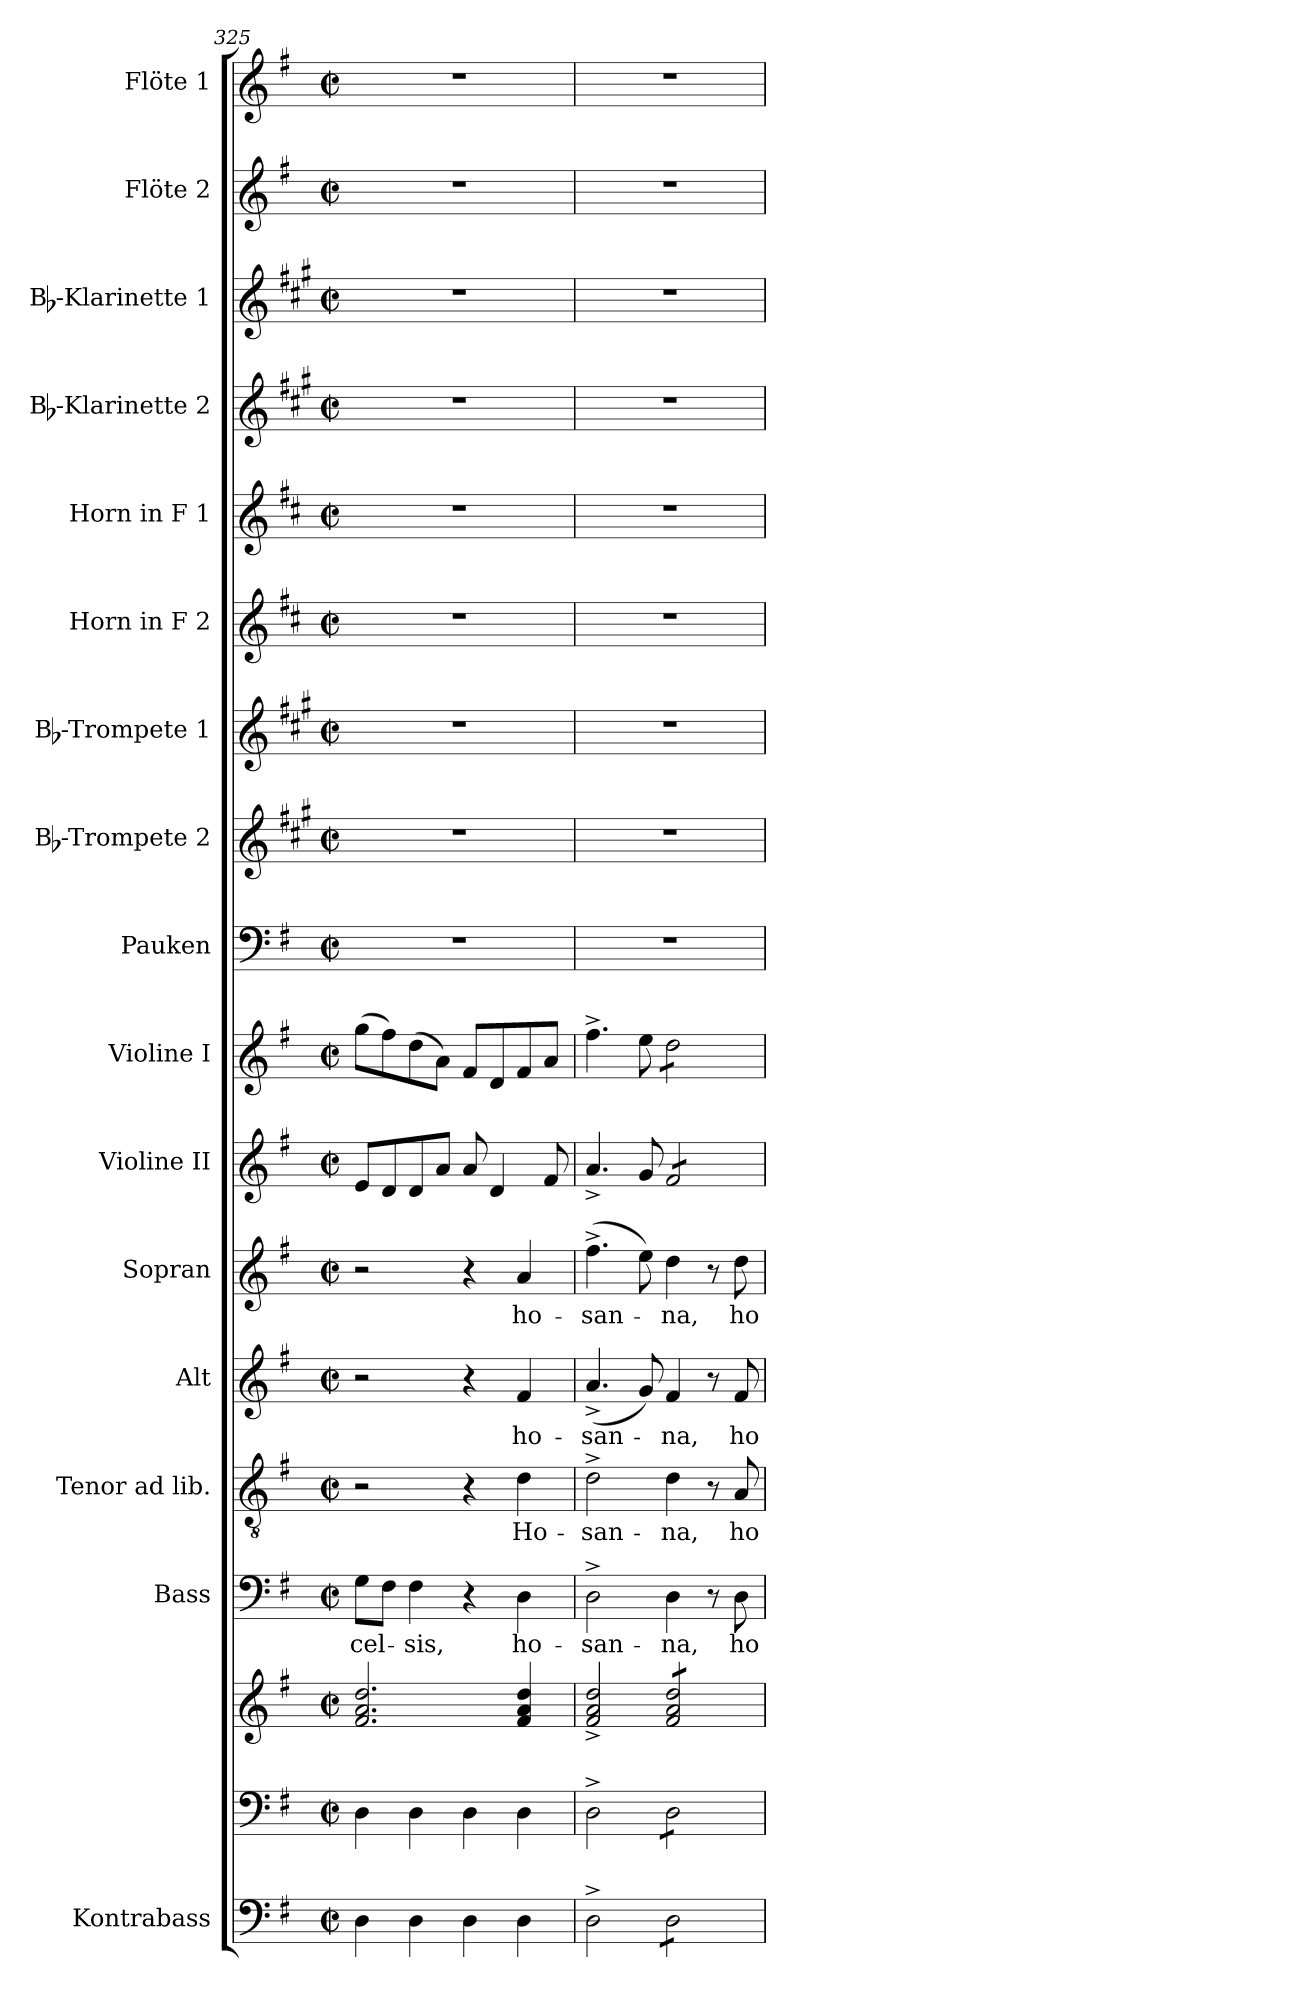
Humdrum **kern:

**kern	**kern	**kern	**kern	**text	**kern	**text	**kern	**text	**kern	**text	**kern	**kern	**kern	**kern	**kern	**kern	**kern	**kern	**kern	**kern	**kern
*part17	*part16	*part16	*part15	*part15	*part14	*part14	*part13	*part13	*part12	*part12	*part11	*part10	*part9	*part8	*part7	*part6	*part5	*part4	*part3	*part2	*part1
*staff18	*staff17	*staff16	*staff15	*staff15	*staff14	*staff14	*staff13	*staff13	*staff12	*staff12	*staff11	*staff10	*staff9	*staff8	*staff7	*staff6	*staff5	*staff4	*staff3	*staff2	*staff1
*I"Kontrabass	*	*	*I"Bass	*	*I"Tenor ad lib.	*	*I"Alt	*	*I"Sopran	*	*I"Violine II	*I"Violine I	*I"Pauken	*I"Bb-Trompete 2	*I"Bb-Trompete 1	*I"Horn in F 2	*I"Horn in F 1	*I"Bb-Klarinette 2	*I"Bb-Klarinette 1	*I"Flöte 2	*I"Flöte 1
*I'Kb.	*	*	*I'B.	*	*I'T.	*	*I'A.	*	*I'S.	*	*I'Vl. II	*I'Vl. I	*I'Pk.	*I'Bb Trp. 2	*I'Bb Trp. 1	*	*	*I'Bb Kl. 2	*I'Bb Kl. 1	*I'Fl. 2	*I'Fl. 1
*clefF4	*clefF4	*clefG2	*clefF4	*	*clefGv2	*	*clefG2	*	*clefG2	*	*clefG2	*clefG2	*clefF4	*clefG2	*clefG2	*clefG2	*clefG2	*clefG2	*clefG2	*clefG2	*clefG2
*ITrd7c12	*	*	*	*	*	*	*	*	*	*	*	*	*	*ITrd1c2	*ITrd1c2	*ITrd4c7	*ITrd4c7	*ITrd1c2	*ITrd1c2	*	*
*k[f#]	*k[f#]	*k[f#]	*k[f#]	*	*k[f#]	*	*k[f#]	*	*k[f#]	*	*k[f#]	*k[f#]	*k[f#]	*k[f#]	*k[f#]	*k[f#]	*k[f#]	*k[f#]	*k[f#]	*k[f#]	*k[f#]
*G:	*G:	*G:	*G:	*	*G:	*	*G:	*	*G:	*	*G:	*G:	*G:	*G:	*G:	*G:	*G:	*G:	*G:	*G:	*G:
*M2/2	*M2/2	*M2/2	*M2/2	*	*M2/2	*	*M2/2	*	*M2/2	*	*M2/2	*M2/2	*M2/2	*M2/2	*M2/2	*M2/2	*M2/2	*M2/2	*M2/2	*M2/2	*M2/2
*met(c|)	*met(c|)	*met(c|)	*met(c|)	*	*met(c|)	*	*met(c|)	*	*met(c|)	*	*met(c|)	*met(c|)	*met(c|)	*met(c|)	*met(c|)	*met(c|)	*met(c|)	*met(c|)	*met(c|)	*met(c|)	*met(c|)
=325	=325	=325	=325	=325	=325	=325	=325	=325	=325	=325	=325	=325	=325	=325	=325	=325	=325	=325	=325	=325	=325
!	!	!	!	!LO:LY:b	!	!	!	!	!	!	!	!	!	!	!	!	!	!	!	!	!
4DD\	4D\	2.f#/ 2.a/ 2.dd/	8G\L	-cel-	2r	.	2r	.	2r	.	8e/L	(>8gg\L	1r	1r	1r	1r	1r	1r	1r	1r	1r
.	.	.	8F#\J	.	.	.	.	.	.	.	8d/	8ff#\)	.	.	.	.	.	.	.	.	.
!	!	!	!	!LO:LY:b	!	!	!	!	!	!	!	!	!	!	!	!	!	!	!	!	!
4DD\	4D\	.	4F#\	-sis,	.	.	.	.	.	.	8d/	(>8dd\	.	.	.	.	.	.	.	.	.
.	.	.	.	.	.	.	.	.	.	.	8a/J	8a\J)	.	.	.	.	.	.	.	.	.
4DD\	4D\	.	4r	.	4r	.	4r	.	4r	.	8a/	8f#/L	.	.	.	.	.	.	.	.	.
.	.	.	.	.	.	.	.	.	.	.	4d/	8d/	.	.	.	.	.	.	.	.	.
!	!	!	!	!LO:LY:b	!	!LO:LY:b	!	!LO:LY:b	!	!LO:LY:b	!	!	!	!	!	!	!	!	!	!	!
4DD\	4D\	4f#/ 4a/ 4dd/	4D\	ho-	4d\	Ho-	4f#/	ho-	4a/	ho-	.	8f#/	.	.	.	.	.	.	.	.	.
.	.	.	.	.	.	.	.	.	.	.	8f#/	8a/J	.	.	.	.	.	.	.	.	.
=326	=326	=326	=326	=326	=326	=326	=326	=326	=326	=326	=326	=326	=326	=326	=326	=326	=326	=326	=326	=326	=326
!	!	!	!	!LO:LY:b	!	!LO:LY:b	!	!LO:LY:b	!	!LO:LY:b	!	!	!	!	!	!	!	!	!	!	!
2DD^>\	2D^>\	2f#/^< 2a/^< 2dd/^<	2D^>\	-san-	2d^>\	-san-	(<4.a^</	-san-	(>4.ff#^>\	-san-	4.a^</	4.ff#^>\	1r	1r	1r	1r	1r	1r	1r	1r	1r
.	.	.	.	.	.	.	8g/)	.	8ee\)	.	8g/	8ee\	.	.	.	.	.	.	.	.	.
!	!	!	!	!LO:LY:b	!	!LO:LY:b	!	!LO:LY:b	!	!LO:LY:b	!	!	!	!	!	!	!	!	!	!	!
*tremolo	*	*	*	*	*	*	*	*	*	*	*	*	*	*	*	*	*	*	*	*	*
*	*tremolo	*	*	*	*	*	*	*	*	*	*	*	*	*	*	*	*	*	*	*	*
*	*	*tremolo	*	*	*	*	*	*	*	*	*	*	*	*	*	*	*	*	*	*	*
*	*	*	*	*	*	*	*	*	*	*	*tremolo	*	*	*	*	*	*	*	*	*	*
*	*	*	*	*	*	*	*	*	*	*	*	*tremolo	*	*	*	*	*	*	*	*	*
8DD\L	8D\L	8f#/ 8a/ 8dd/L	4D\	-na,	4d\	-na,	4f#/	-na,	4dd\	-na,	8f#/L	8dd\L	.	.	.	.	.	.	.	.	.
8DD\	8D\	8f#/ 8a/ 8dd/	.	.	.	.	.	.	.	.	8f#/	8dd\	.	.	.	.	.	.	.	.	.
8DD\	8D\	8f#/ 8a/ 8dd/	8r	.	8r	.	8r	.	8r	.	8f#/	8dd\	.	.	.	.	.	.	.	.	.
!	!	!	!	!LO:LY:b	!	!LO:LY:b	!	!LO:LY:b	!	!LO:LY:b	!	!	!	!	!	!	!	!	!	!	!
8DD\J	8D\J	8f#/ 8a/ 8dd/J	8D\	ho-	8A/	ho-	8f#/	ho-	8dd\	ho-	8f#/J	8dd\J	.	.	.	.	.	.	.	.	.
*	*	*	*	*	*	*	*	*	*	*	*	*Xtremolo	*	*	*	*	*	*	*	*	*
*	*	*	*	*	*	*	*	*	*	*	*Xtremolo	*	*	*	*	*	*	*	*	*	*
*	*	*Xtremolo	*	*	*	*	*	*	*	*	*	*	*	*	*	*	*	*	*	*	*
*	*Xtremolo	*	*	*	*	*	*	*	*	*	*	*	*	*	*	*	*	*	*	*	*
*Xtremolo	*	*	*	*	*	*	*	*	*	*	*	*	*	*	*	*	*	*	*	*	*
=	=	=	=	=	=	=	=	=	=	=	=	=	=	=	=	=	=	=	=	=	=
*-	*-	*-	*-	*-	*-	*-	*-	*-	*-	*-	*-	*-	*-	*-	*-	*-	*-	*-	*-	*-	*-
